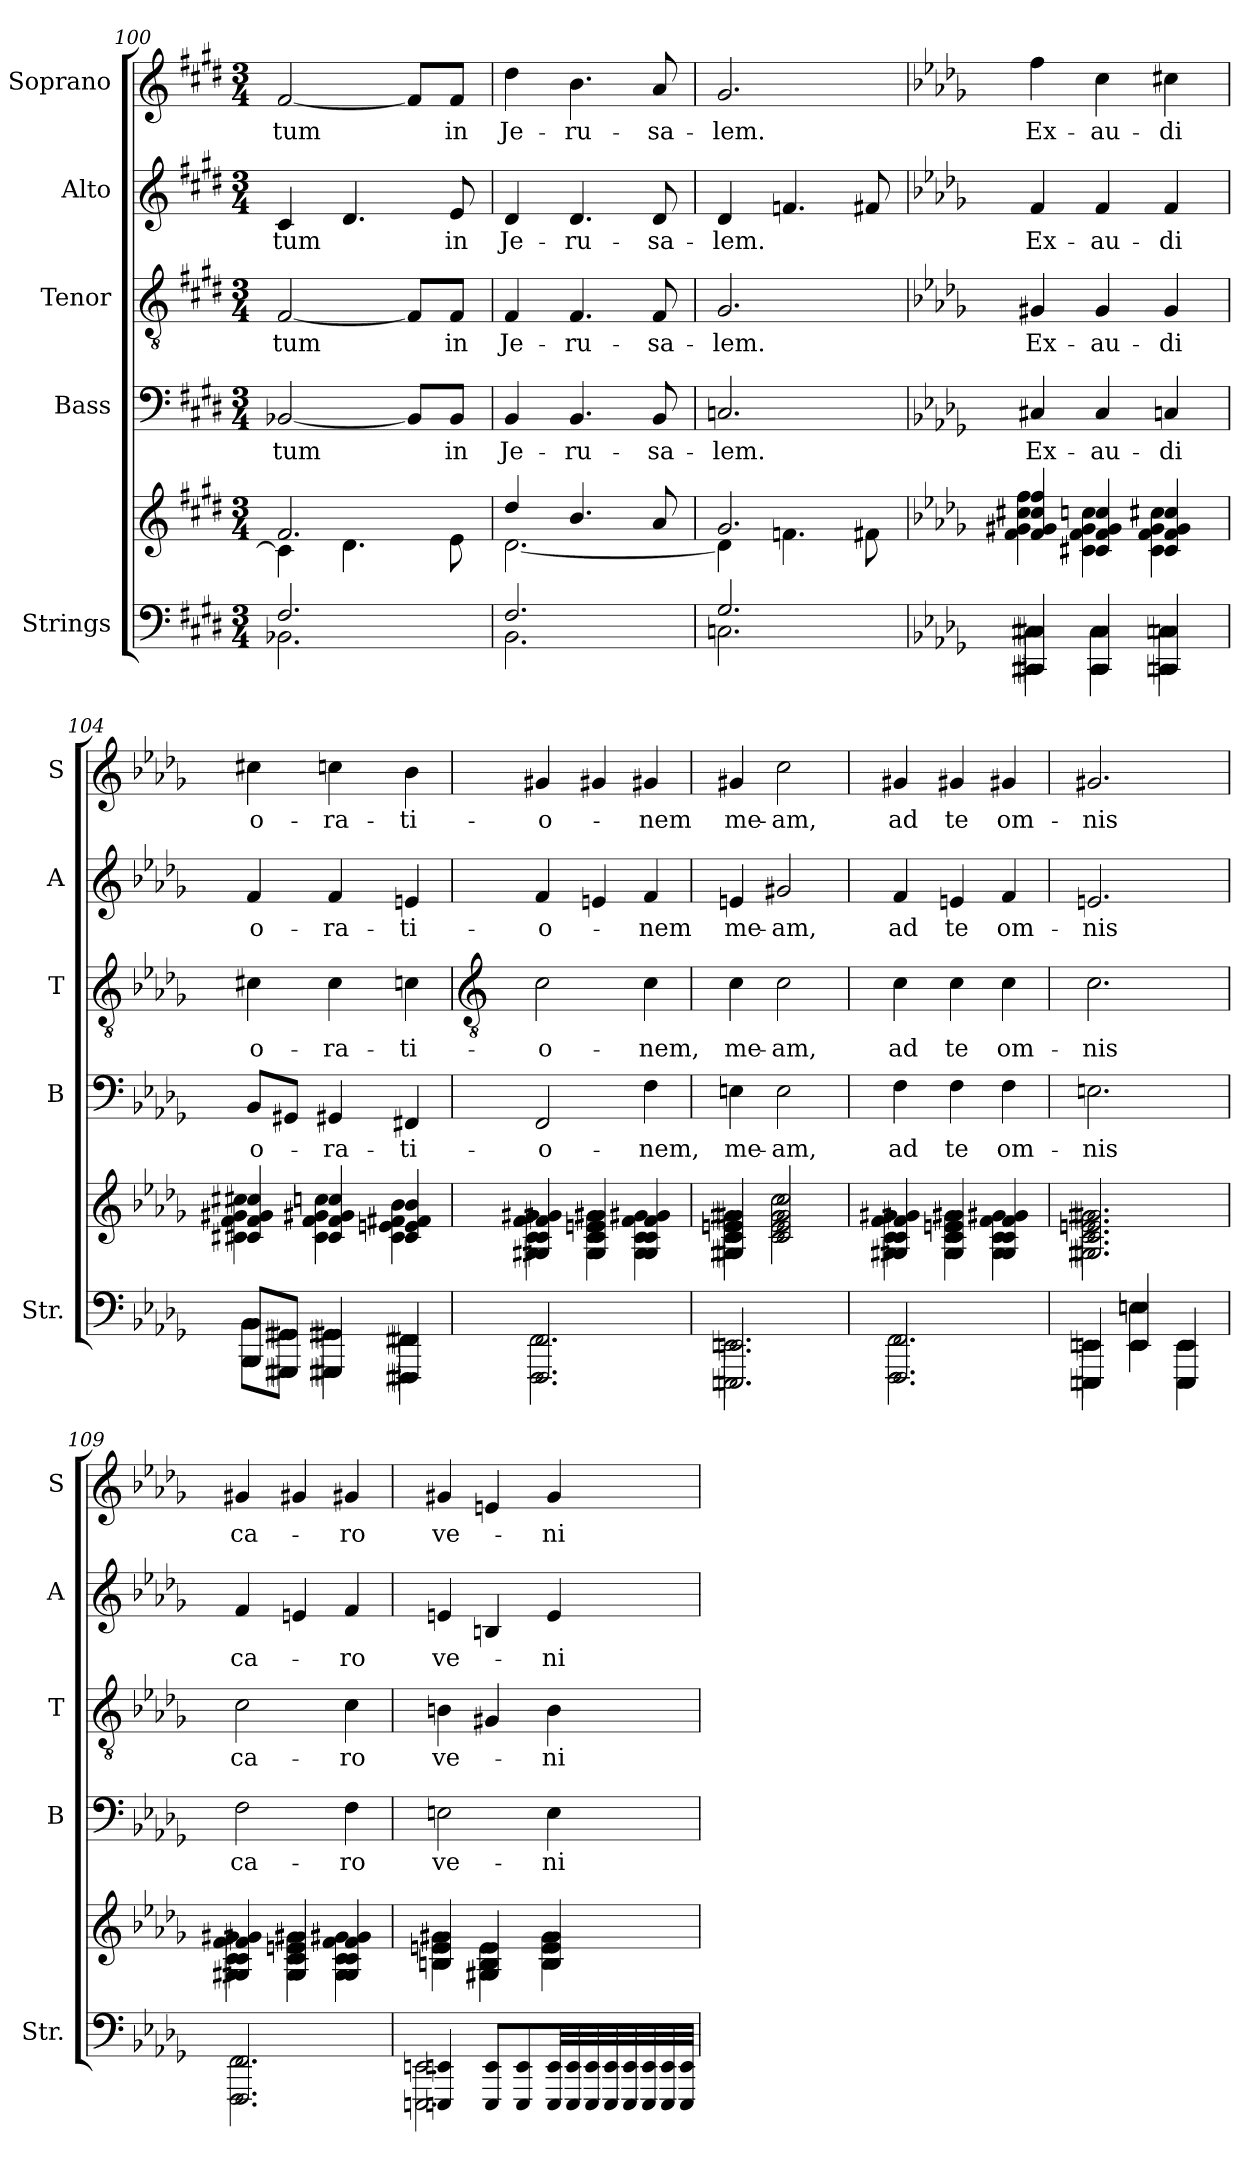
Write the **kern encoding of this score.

**kern	**kern	**kern	**text	**kern	**text	**kern	**text	**kern	**text
*part5	*part5	*part4	*part4	*part3	*part3	*part2	*part2	*part1	*part1
*staff6	*staff5	*staff4	*staff4	*staff3	*staff3	*staff2	*staff2	*staff1	*staff1
*I"Strings	*	*I"Bass	*	*I"Tenor	*	*I"Alto	*	*I"Soprano	*
*I'Str.	*	*I'B	*	*I'T	*	*I'A	*	*I'S	*
*clefF4	*clefG2	*clefF4	*	*clefGv2	*	*clefG2	*	*clefG2	*
*k[f#c#g#d#]	*k[f#c#g#d#]	*k[f#c#g#d#]	*	*k[f#c#g#d#]	*	*k[f#c#g#d#]	*	*k[f#c#g#d#]	*
*E:	*E:	*E:	*	*E:	*	*E:	*	*E:	*
*M3/4	*M3/4	*M3/4	*	*M3/4	*	*M3/4	*	*M3/4	*
=100	=100	=100	=100	=100	=100	=100	=100	=100	=100
*^	*^	*	*	*	*	*	*	*	*
!	!	!	!	!	!LO:LY:b	!	!LO:LY:b	!	!LO:LY:b	!	!LO:LY:b
2.F#/	2.BB-X\	2.f#/	4c#\]	[2BB-X	-tum	[2F#	-tum	4c#	-tum	[2f#	-tum
.	.	.	4.d#\	.	.	.	.	4.d#	.	.	.
.	.	.	.	8BB-L]	.	8F#L]	.	.	.	8f#L]	.
!	!	!	!	!	!LO:LY:b	!	!LO:LY:b	!	!LO:LY:b	!	!LO:LY:b
.	.	.	8e\	8BB-J	in	8F#J	in	8e	in	8f#J	in
=101	=101	=101	=101	=101	=101	=101	=101	=101	=101	=101	=101
!	!	!	!	!	!LO:LY:b	!	!LO:LY:b	!	!LO:LY:b	!	!LO:LY:b
2.F#/	2.BB\	4dd#/	[2.d#\	4BB	Je-	4F#	Je-	4d#	Je-	4dd#	Je-
!	!	!	!	!	!LO:LY:b	!	!LO:LY:b	!	!LO:LY:b	!	!LO:LY:b
.	.	4.b/	.	4.BB	-ru-	4.F#	-ru-	4.d#	-ru-	4.b	-ru-
!	!	!	!	!	!LO:LY:b	!	!LO:LY:b	!	!LO:LY:b	!	!LO:LY:b
.	.	8a/	.	8BB	-sa-	8F#	-sa-	8d#	-sa-	8a	-sa-
=102	=102	=102	=102	=102	=102	=102	=102	=102	=102	=102	=102
!	!	!	!	!	!LO:LY:b	!	!LO:LY:b	!	!LO:LY:b	!	!LO:LY:b
2.G#/	2.Cn\	2.g#/	4d#\]	2.Cn	-lem.	2.G#	-lem.	4d#	-lem.	2.g#	-lem.
.	.	.	4.fn\	.	.	.	.	4.fn	.	.	.
.	.	.	8f#X\	.	.	.	.	8f#X	.	.	.
=103	=103	=103	=103	=103	=103	=103	=103	=103	=103	=103	=103
*k[b-e-a-d-g-]	*	*k[b-e-a-d-g-]	*	*k[b-e-a-d-g-]	*	*k[b-e-a-d-g-]	*	*k[b-e-a-d-g-]	*	*k[b-e-a-d-g-]	*
*D-:	*	*D-:	*	*D-:	*	*D-:	*	*D-:	*	*D-:	*
!	!	!	!	!	!LO:LY:b	!	!LO:LY:b	!	!LO:LY:b	!	!LO:LY:b
4CC#X/ 4C#X/	4CC#X\ 4C#X\	4f/ 4g#X/ 4cc#X/ 4ff/	4f\ 4g#X\ 4cc#X\ 4ff\	4C#X	Ex-	4G#X	Ex-	4f	Ex-	4ff	Ex-
!	!	!	!	!	!LO:LY:b	!	!LO:LY:b	!	!LO:LY:b	!	!LO:LY:b
4CC#/ 4C#/	4CC#\ 4C#\	4c#X/ 4f/ 4g#/ 4ccn/	4c#X\ 4f\ 4g#\ 4ccn\	4C#	-au-	4G#	-au-	4f	-au-	4cc	-au-
!	!	!	!	!	!LO:LY:b	!	!LO:LY:b	!	!LO:LY:b	!	!LO:LY:b
4CCn/ 4Cn/	4CCn\ 4Cn\	4c#/ 4f/ 4g#/ 4cc#X/	4c#\ 4f\ 4g#\ 4cc#X\	4Cn	-di	4G#	-di	4f	-di	4cc#X	-di
=104	=104	=104	=104	=104	=104	=104	=104	=104	=104	=104	=104
!	!	!	!	!	!LO:LY:b	!	!LO:LY:b	!	!LO:LY:b	!	!LO:LY:b
8BBB-/ 8BB-/L	8BBB-\ 8BB-\L	4c#X/ 4f/ 4g#X/ 4cc#X/	4c#X\ 4f\ 4g#X\ 4cc#X\	8BB-L	o-	4c#X	o-	4f	o-	4cc#X	o-
8GGG#X/ 8GG#X/J	8GGG#X\ 8GG#X\J	.	.	8GG#XJ	.	.	.	.	.	.	.
!	!	!	!	!	!LO:LY:b	!	!LO:LY:b	!	!LO:LY:b	!	!LO:LY:b
4GGG#X/ 4GG#X/	4GGG#X\ 4GG#X\	4c#/ 4f/ 4g#X/ 4ccn/	4c#\ 4f\ 4g#X\ 4ccn\	4GG#X	-ra-	4c#	-ra-	4f	-ra-	4ccn	-ra-
!	!	!	!	!	!LO:LY:b	!	!LO:LY:b	!	!LO:LY:b	!	!LO:LY:b
4FFF#X/ 4FF#X/	4FFF#X\ 4FF#X\	4c#/ 4en/ 4f#X/ 4b-/	4c#\ 4en\ 4f#X\ 4b-\	4FF#X	-ti-	4cn	-ti-	4en	-ti-	4b-	-ti-
!!LO:LB:g=z
=105	=105	=105	=105	=105	=105	=105	=105	=105	=105	=105	=105
*	*	*	*	*	*	*clefGv2	*	*	*	*	*
!	!	!	!	!	!LO:LY:b	!	!LO:LY:b	!	!LO:LY:b	!	!LO:LY:b
2.FFF/ 2.FF/	2.FFF\ 2.FF\	4G#X/ 4c/ 4f/ 4g#X/	4G#X\ 4c\ 4f\ 4g#X\	2FF	-o-	2c	-o-	4f	-o-	4g#X	-o-
.	.	4G#/ 4c/ 4en/ 4g#X/	4G#\ 4c\ 4en\ 4g#X\	.	.	.	.	4en	.	4g#X	.
!	!	!	!	!	!LO:LY:b	!	!LO:LY:b	!	!LO:LY:b	!	!LO:LY:b
.	.	4G#/ 4c/ 4f/ 4g#X/	4G#\ 4c\ 4f\ 4g#X\	4F	-nem,	4c	-nem,	4f	-nem	4g#X	-nem
=106	=106	=106	=106	=106	=106	=106	=106	=106	=106	=106	=106
!	!	!	!	!	!LO:LY:b	!	!LO:LY:b	!	!LO:LY:b	!	!LO:LY:b
2.EEEn/ 2.EEn/	2.EEEn\ 2.EEn\	4G#X/ 4c/ 4en/ 4g#X/	4G#X\ 4c\ 4en\ 4g#X\	4En	me-	4c	me-	4en	me-	4g#X	me-
!	!	!	!	!	!LO:LY:b	!	!LO:LY:b	!	!LO:LY:b	!	!LO:LY:b
.	.	2c/ 2e/ 2g#/ 2cc/	2c\ 2e\ 2g#\ 2cc\	2E	-am,	2c	-am,	2g#X	-am,	2cc	-am,
=107	=107	=107	=107	=107	=107	=107	=107	=107	=107	=107	=107
!	!	!	!	!	!LO:LY:b	!	!LO:LY:b	!	!LO:LY:b	!	!LO:LY:b
2.FFF/ 2.FF/	2.FFF\ 2.FF\	4G#X/ 4c/ 4f/ 4g#X/	4G#X\ 4c\ 4f\ 4g#X\	4F	ad	4c	ad	4f	ad	4g#X	ad
!	!	!	!	!	!LO:LY:b	!	!LO:LY:b	!	!LO:LY:b	!	!LO:LY:b
.	.	4G#/ 4c/ 4en/ 4g#X/	4G#\ 4c\ 4en\ 4g#X\	4F	te	4c	te	4en	te	4g#X	te
!	!	!	!	!	!LO:LY:b	!	!LO:LY:b	!	!LO:LY:b	!	!LO:LY:b
.	.	4G#/ 4c/ 4f/ 4g#X/	4G#\ 4c\ 4f\ 4g#X\	4F	om-	4c	om-	4f	om-	4g#X	om-
=108	=108	=108	=108	=108	=108	=108	=108	=108	=108	=108	=108
!	!	!	!	!	!LO:LY:b	!	!LO:LY:b	!	!LO:LY:b	!	!LO:LY:b
4EEEn/ 4EEn/	4EEEn\ 4EEn\	2.G#X/ 2.c/ 2.en/ 2.g#X/	2.G#X\ 2.c\ 2.en\ 2.g#X\	2.En	-nis	2.c	-nis	2.en	-nis	2.g#X	-nis
4EE/ 4En/	4EE\ 4En\	.	.	.	.	.	.	.	.	.	.
4EEE/ 4EE/	4EEE\ 4EE\	.	.	.	.	.	.	.	.	.	.
=109	=109	=109	=109	=109	=109	=109	=109	=109	=109	=109	=109
!	!	!	!	!	!LO:LY:b	!	!LO:LY:b	!	!LO:LY:b	!	!LO:LY:b
2.FFF/ 2.FF/	2.FFF\ 2.FF\	4G#X/ 4c/ 4f/ 4g#X/	4G#X\ 4c\ 4f\ 4g#X\	2F	ca-	2c	ca-	4f	ca-	4g#X	ca-
.	.	4G#/ 4c/ 4en/ 4g#X/	4G#\ 4c\ 4en\ 4g#X\	.	.	.	.	4en	.	4g#X	.
!	!	!	!	!	!LO:LY:b	!	!LO:LY:b	!	!LO:LY:b	!	!LO:LY:b
.	.	4G#/ 4c/ 4f/ 4g#X/	4G#\ 4c\ 4f\ 4g#X\	4F	-ro	4c	-ro	4f	-ro	4g#X	-ro
=110	=110	=110	=110	=110	=110	=110	=110	=110	=110	=110	=110
!	!	!	!	!	!LO:LY:b	!	!LO:LY:b	!	!LO:LY:b	!	!LO:LY:b
4EEEn/ 4EEn/	2.EEEn\ 2.EEn\	4Bn/ 4en/ 4g#X/	4Bn\ 4en\ 4g#X\	2En	ve-	4Bn	ve-	4en	ve-	4g#X	ve-
8EEE/ 8EE/L	.	4G#X/ 4B/ 4e/	4G#X\ 4B\ 4e\	.	.	4G#X	.	4Bn	.	4en	.
8EEE/ 8EE/	.	.	.	.	.	.	.	.	.	.	.
!	!	!	!	!	!LO:LY:b	!	!LO:LY:b	!	!LO:LY:b	!	!LO:LY:b
32EEE/ 32EE/LL	.	4B/ 4e/ 4g#/	4B\ 4e\ 4g#\	4E	-ni-	4B	-ni-	4e	-ni-	4g#	-ni-
32EEE/ 32EE/	.	.	.	.	.	.	.	.	.	.	.
32EEE/ 32EE/	.	.	.	.	.	.	.	.	.	.	.
32EEE/ 32EE/	.	.	.	.	.	.	.	.	.	.	.
32EEE/ 32EE/	.	.	.	.	.	.	.	.	.	.	.
32EEE/ 32EE/	.	.	.	.	.	.	.	.	.	.	.
32EEE/ 32EE/	.	.	.	.	.	.	.	.	.	.	.
32EEE/ 32EE/JJJ	.	.	.	.	.	.	.	.	.	.	.
*v	*v	*	*	*	*	*	*	*	*	*	*
*	*v	*v	*	*	*	*	*	*	*	*
*k[]	*k[]	*k[]	*	*k[]	*	*k[]	*	*k[]	*
*C:	*C:	*C:	*	*C:	*	*C:	*	*C:	*
=	=	=	=	=	=	=	=	=	=
*-	*-	*-	*-	*-	*-	*-	*-	*-	*-
